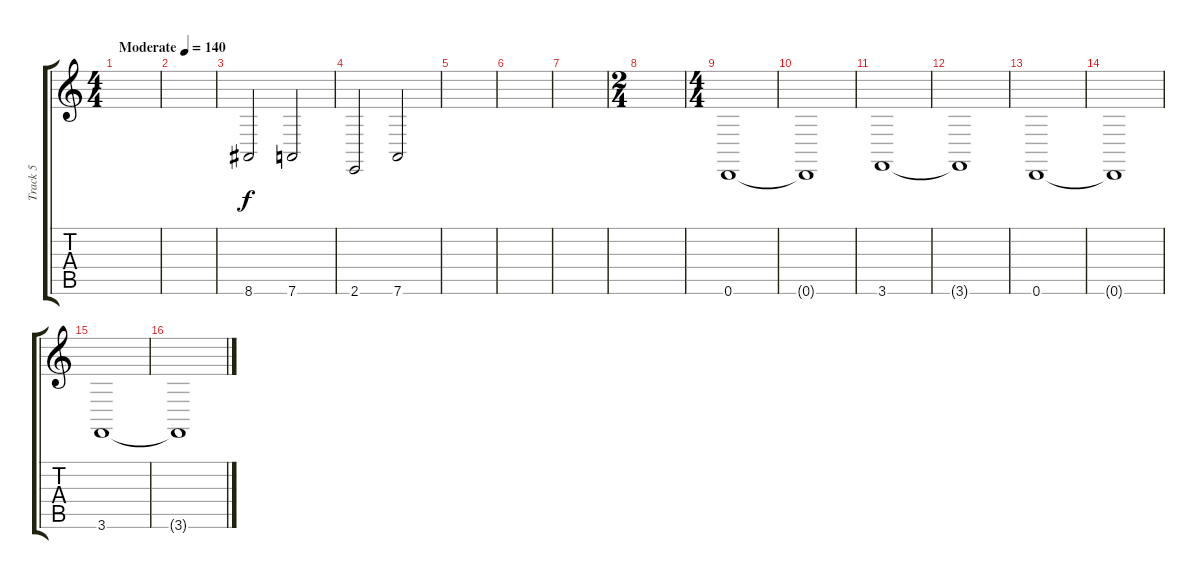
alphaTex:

\track ("Track 5" "Track 5") {instrument clarinet}
\staff {score tabs}
\tuning (E4 B3 G3 D3 A2 D2) {hide}
\ts (4 4)
\tempo (140 "Moderate")
\clef g2
\ks c
|
|
8.6.2 7.6.2 |
2.6.2 7.6.2 |
|
|
|
\ts (2 4)
|
\ts (4 4)
0.6.1 |
0.6{t}.1 |
3.6.1 |
3.6{t}.1 |
0.6.1 |
0.6{t}.1 |
3.6.1 |
3.6{t}.1
